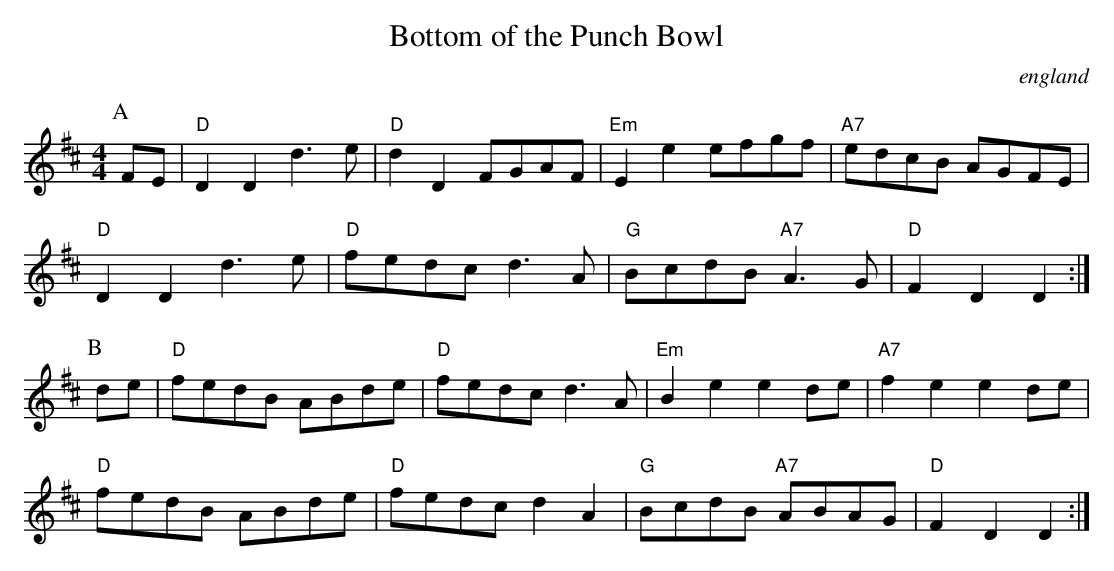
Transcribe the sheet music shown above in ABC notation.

X:1
T:Bottom of the Punch Bowl
O:england
M:4/4
L:1/4
K:D
P:A
F/2E/2|"D"DD d3/2e/2|"D"dD F/2G/2A/2F/2|"Em"Ee e/2f/2g/2f/2|\
"A7"e/2d/2c/2B/2 A/2G/2F/2E/2|
"D"DD d3/2e/2|"D"f/2e/2d/2c/2 d3/2A/2|"G"B/2c/2d/2B/2 "A7"A3/2G/2|"D"FD D:|
P:B
d/2e/2|"D"f/2e/2d/2B/2 A/2B/2d/2e/2|"D"f/2e/2d/2c/2 d3/2A/2|"Em"Be ed/2e/2|\
"A7"fe ed/2e/2|
"D"f/2e/2d/2B/2 A/2B/2d/2e/2|"D"f/2e/2d/2c/2 dA|\
"G"B/2c/2d/2B/2 "A7"A/2B/2A/2G/2|"D"FD D:|
